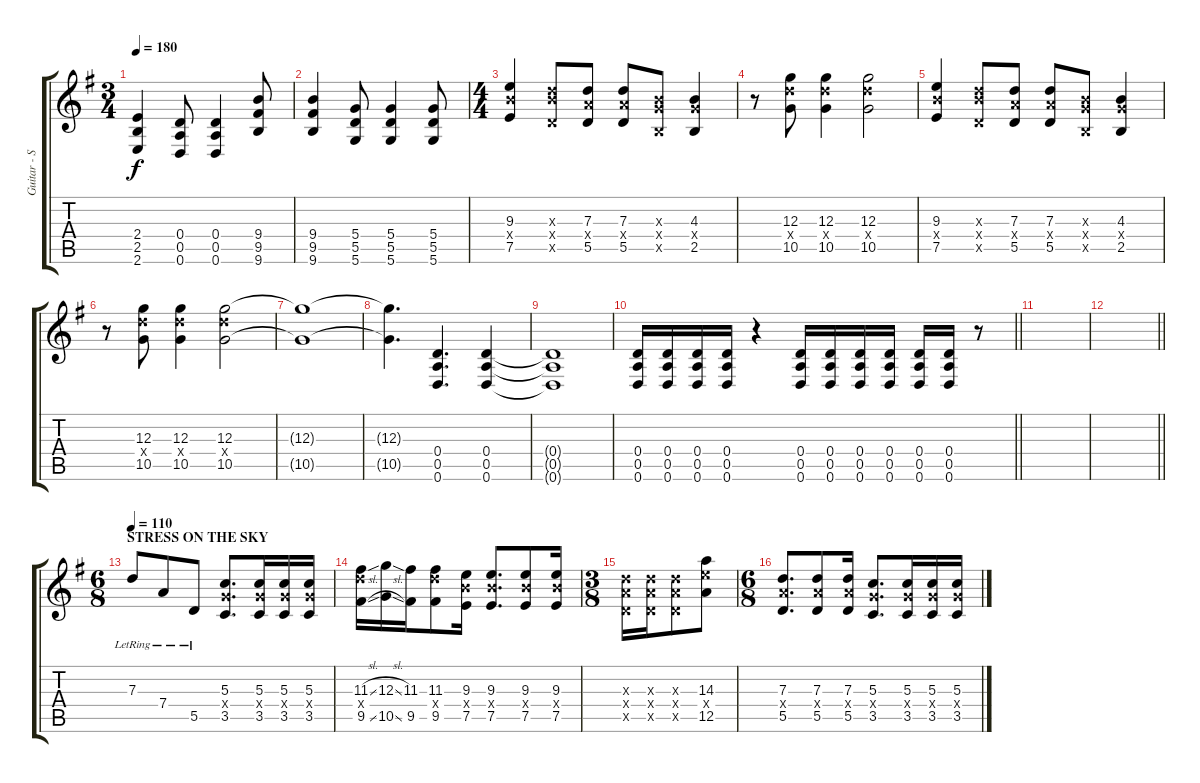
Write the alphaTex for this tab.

\track ("Guitar - Simon Neil" "Guitar - S") {instrument electricguitarclean}
\staff {score tabs}
\tuning (E4 B3 G3 D3 A2 D2) {hide}
\ts (3 4)
\tempo 180
\clef g2
\ks eminor
(2.4 2.5 2.6).4{dy f} (0.4 0.5 0.6).8 (0.4 0.5 0.6).4 (9.4 9.5 9.6).8 |
(9.4 9.5 9.6).4 (5.4 5.5 5.6).8 (5.4 5.5 5.6).4 (5.4 5.5 5.6).8 |
\ts (4 4)
(9.3 9.4{x} 7.5).4 (7.3{x} 9.4{x} 5.5{x}).8 (7.3 7.4{x} 5.5).8 (7.3 7.4{x} 5.5).8 (4.3{x} 5.4{x} 2.5{x}).8 (4.3 5.4{x} 2.5).4 |
r.8 (12.3 12.4{x} 10.5).8 (12.3 12.4{x} 10.5).4 (12.3 12.4{x} 10.5).2 |
(9.3 9.4{x} 7.5).4 (7.3{x} 9.4{x} 5.5{x}).8 (7.3 7.4{x} 5.5).8 (7.3 7.4{x} 5.5).8 (4.3{x} 5.4{x} 2.5{x}).8 (4.3 5.4{x} 2.5).4 |
r.8 (12.3 12.4{x} 10.5).8 (12.3 12.4{x} 10.5).4 (12.3 12.4{x} 10.5).2 |
(12.3{t} 10.5{t}).1 |
(12.3{t} 10.5{t}).4{d} (0.4 0.5 0.6).4{d} (0.4 0.5 0.6).4 |
(0.4{t} 0.5{t} 0.6{t}).1 |
\barLineRight lightlight
(0.4 0.5 0.6).16 (0.4 0.5 0.6).16 (0.4 0.5 0.6).16 (0.4 0.5 0.6).16 r.4 (0.4 0.5 0.6).16 (0.4 0.5 0.6).16 (0.4 0.5 0.6).16 (0.4 0.5 0.6).16 (0.4 0.5 0.6).16 (0.4 0.5 0.6).16 r.8 |
|
\barLineRight lightlight
|
\ts (6 8)
\section ("" "STRESS ON THE SKY")
\tempo 110
\ks g
7.3{lr}.8{volume 13 instrument electricguitarclean} 7.4{lr}.8 5.5{lr}.8 (5.3 5.4{x} 3.5).8{d} (5.3 5.4{x} 3.5).16 (5.3 5.4{x} 3.5).16 (5.3 5.4{x} 3.5).16 |
(11.3{sl} 12.4{x} 9.5{sl}).16 (12.3{sl} 10.5{sl}).16 (11.3 9.5).16 (11.3 12.4{x} 9.5).8 (9.3 9.4{x} 7.5).16 (9.3 9.4{x} 7.5).8{d} (9.3 9.4{x} 7.5).8 (9.3 9.4{x} 7.5).16 |
\ts (3 8)
(7.3{x} 7.4{x} 5.5{x}).16 (7.3{x} 7.4{x} 5.5{x}).16 (7.3{x} 7.4{x} 5.5{x}).8 (14.3 14.4{x} 12.5).8 |
\ts (6 8)
(7.3 7.4{x} 5.5).8{d} (7.3 7.4{x} 5.5).8 (7.3 7.4{x} 5.5).16 (5.3 5.4{x} 3.5).8{d} (5.3 5.4{x} 3.5).16 (5.3 5.4{x} 3.5).16 (5.3 5.4{x} 3.5).16
